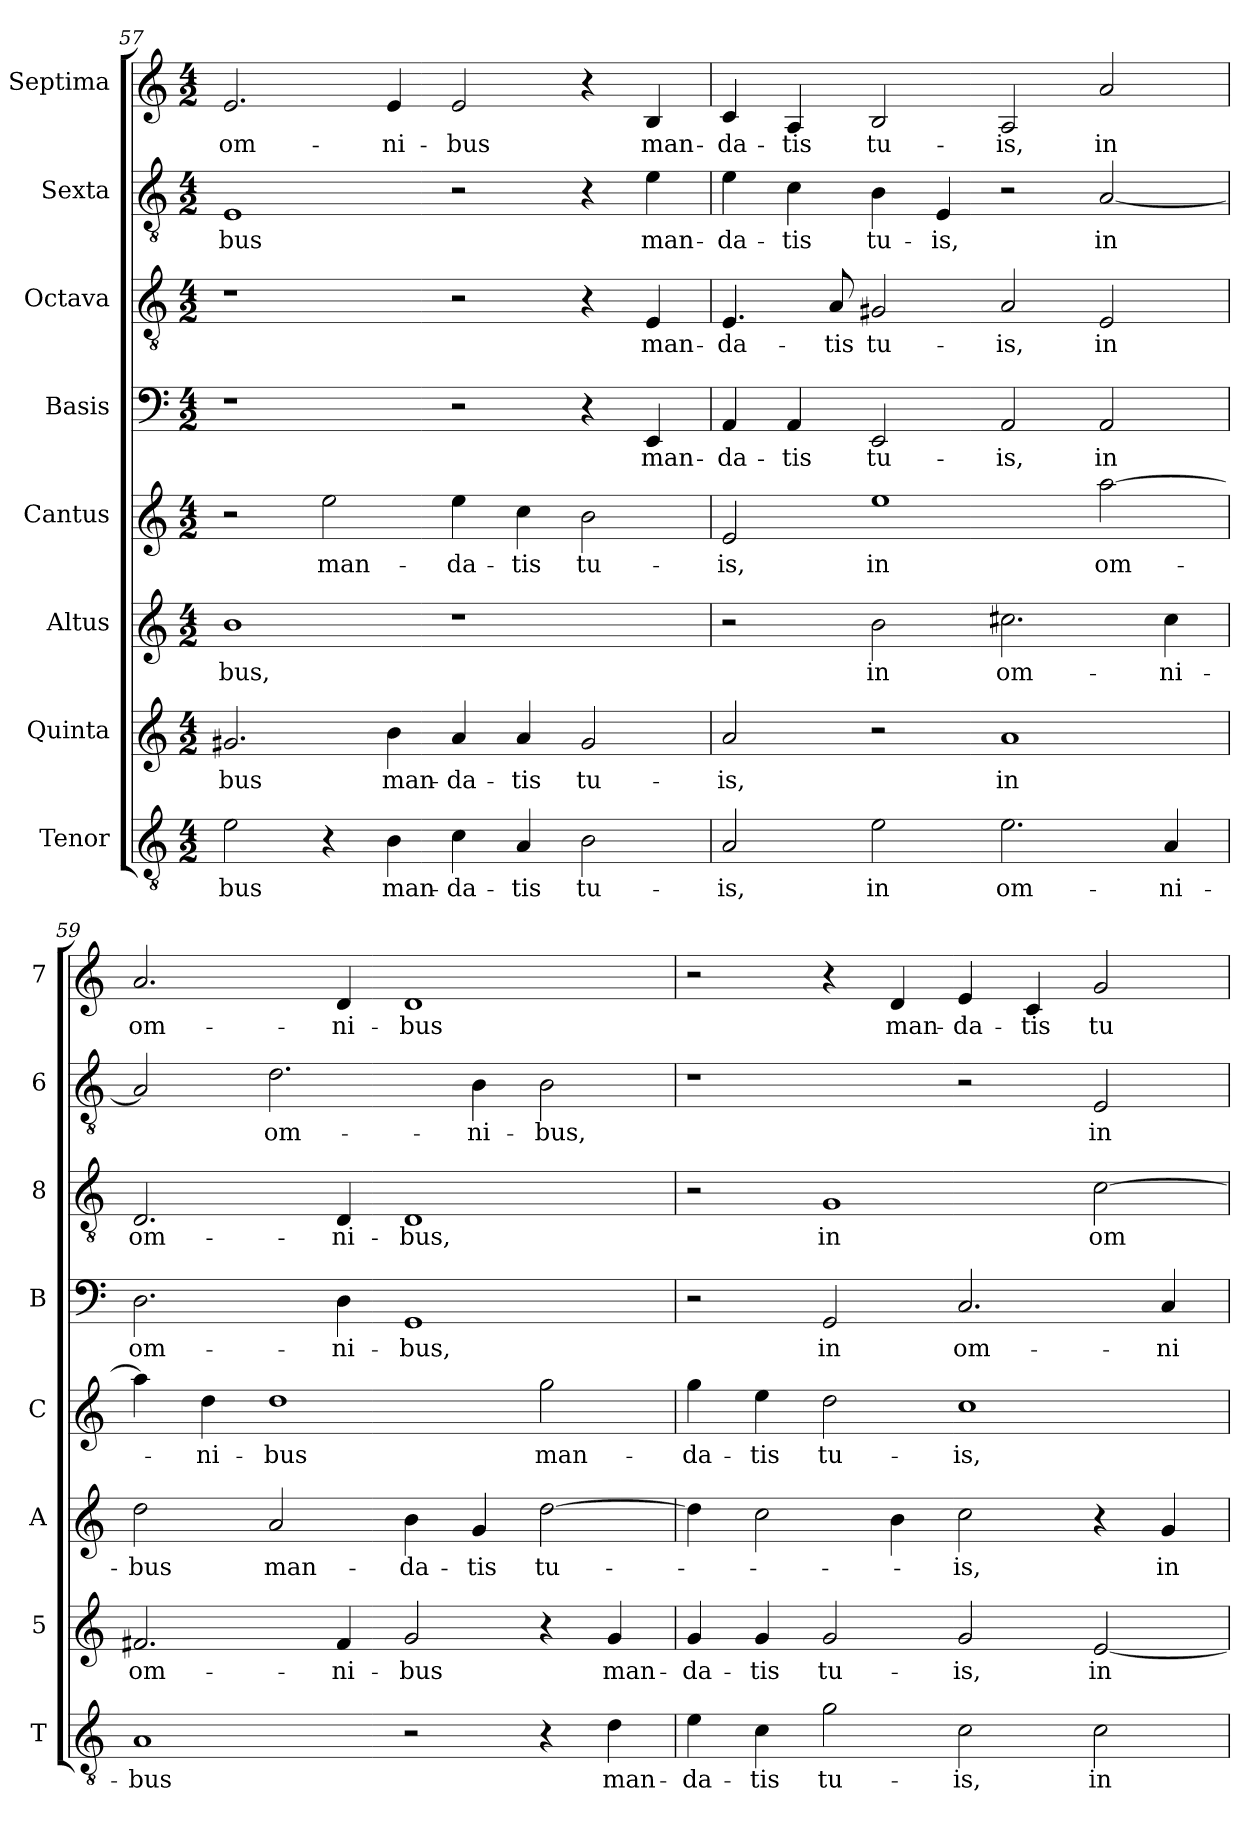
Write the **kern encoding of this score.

**kern	**text	**kern	**text	**kern	**text	**kern	**text	**kern	**text	**kern	**text	**kern	**text	**kern	**text
*part8	*part8	*part7	*part7	*part6	*part6	*part5	*part5	*part4	*part4	*part3	*part3	*part2	*part2	*part1	*part1
*staff8	*staff8	*staff7	*staff7	*staff6	*staff6	*staff5	*staff5	*staff4	*staff4	*staff3	*staff3	*staff2	*staff2	*staff1	*staff1
*I"Tenor	*	*I"Quinta	*	*I"Altus	*	*I"Cantus	*	*I"Basis	*	*I"Octava	*	*I"Sexta	*	*I"Septima	*
*I'T	*	*I'5	*	*I'A	*	*I'C	*	*I'B	*	*I'8	*	*I'6	*	*I'7	*
!!LO:PB:g=z
*clefGv2	*	*clefG2	*	*clefG2	*	*clefG2	*	*clefF4	*	*clefGv2	*	*clefGv2	*	*clefG2	*
*k[]	*	*k[]	*	*k[]	*	*k[]	*	*k[]	*	*k[]	*	*k[]	*	*k[]	*
*C:	*	*C:	*	*C:	*	*C:	*	*C:	*	*C:	*	*C:	*	*C:	*
*M4/2	*	*M4/2	*	*M4/2	*	*M4/2	*	*M4/2	*	*M4/2	*	*M4/2	*	*M4/2	*
=57	=57	=57	=57	=57	=57	=57	=57	=57	=57	=57	=57	=57	=57	=57	=57
!	!LO:LY:b	!	!LO:LY:b	!	!LO:LY:b	!	!	!	!	!	!	!	!LO:LY:b	!	!LO:LY:b
2e\	-bus	2.g#X/	-bus	1b	-bus,	2r	.	1r	.	1r	.	1E	-bus	2.e/	om-
!	!	!	!	!	!	!	!LO:LY:b	!	!	!	!	!	!	!	!
4r	.	.	.	.	.	2ee\	man-	.	.	.	.	.	.	.	.
!	!LO:LY:b	!	!LO:LY:b	!	!	!	!	!	!	!	!	!	!	!	!LO:LY:b
4B\	man-	4b\	man-	.	.	.	.	.	.	.	.	.	.	4e/	-ni-
!	!LO:LY:b	!	!LO:LY:b	!	!	!	!LO:LY:b	!	!	!	!	!	!	!	!LO:LY:b
4c\	-da-	4a/	-da-	1r	.	4ee\	-da-	2r	.	2r	.	2r	.	2e/	-bus
!	!LO:LY:b	!	!LO:LY:b	!	!	!	!LO:LY:b	!	!	!	!	!	!	!	!
4A/	-tis	4a/	-tis	.	.	4cc\	-tis	.	.	.	.	.	.	.	.
!	!LO:LY:b	!	!LO:LY:b	!	!	!	!LO:LY:b	!	!	!	!	!	!	!	!
2B\	tu-	2g#/	tu-	.	.	2b\	tu-	4r	.	4r	.	4r	.	4r	.
!	!	!	!	!	!	!	!	!	!LO:LY:b	!	!LO:LY:b	!	!LO:LY:b	!	!LO:LY:b
.	.	.	.	.	.	.	.	4EE/	man-	4E/	man-	4e\	man-	4B/	man-
=58	=58	=58	=58	=58	=58	=58	=58	=58	=58	=58	=58	=58	=58	=58	=58
!	!LO:LY:b	!	!LO:LY:b	!	!	!	!LO:LY:b	!	!LO:LY:b	!	!LO:LY:b	!	!LO:LY:b	!	!LO:LY:b
2A/	-is,	2a/	-is,	2r	.	2e/	-is,	4AA/	-da-	4.E/	-da-	4e\	-da-	4c/	-da-
!	!	!	!	!	!	!	!	!	!LO:LY:b	!	!	!	!LO:LY:b	!	!LO:LY:b
.	.	.	.	.	.	.	.	4AA/	-tis	.	.	4c\	-tis	4A/	-tis
!	!	!	!	!	!	!	!	!	!	!	!LO:LY:b	!	!	!	!
.	.	.	.	.	.	.	.	.	.	8A/	-tis	.	.	.	.
!	!LO:LY:b	!	!	!	!LO:LY:b	!	!LO:LY:b	!	!LO:LY:b	!	!LO:LY:b	!	!LO:LY:b	!	!LO:LY:b
2e\	in	2r	.	2b\	in	1ee	in	2EE/	tu-	2G#X/	tu-	4B\	tu-	2B/	tu-
!	!	!	!	!	!	!	!	!	!	!	!	!	!LO:LY:b	!	!
.	.	.	.	.	.	.	.	.	.	.	.	4E/	-is,	.	.
!	!LO:LY:b	!	!LO:LY:b	!	!LO:LY:b	!	!	!	!LO:LY:b	!	!LO:LY:b	!	!	!	!LO:LY:b
2.e\	om-	1a	in	2.cc#X\	om-	.	.	2AA/	-is,	2A/	-is,	2r	.	2A/	-is,
!	!	!	!	!	!	!	!LO:LY:b	!	!LO:LY:b	!	!LO:LY:b	!	!LO:LY:b	!	!LO:LY:b
.	.	.	.	.	.	[2aa\	om-	2AA/	in	2E/	in	[2A/	in	2a/	in
!	!LO:LY:b	!	!	!	!LO:LY:b	!	!	!	!	!	!	!	!	!	!
4A/	-ni-	.	.	4cc#\	-ni-	.	.	.	.	.	.	.	.	.	.
=59	=59	=59	=59	=59	=59	=59	=59	=59	=59	=59	=59	=59	=59	=59	=59
!	!LO:LY:b	!	!LO:LY:b	!	!LO:LY:b	!	!	!	!LO:LY:b	!	!LO:LY:b	!	!	!	!LO:LY:b
1A	-bus	2.f#X/	om-	2dd\	-bus	4aa\]	.	2.D\	om-	2.D/	om-	2A/]	.	2.a/	om-
!	!	!	!	!	!	!	!LO:LY:b	!	!	!	!	!	!	!	!
.	.	.	.	.	.	4dd\	-ni-	.	.	.	.	.	.	.	.
!	!	!	!	!	!LO:LY:b	!	!LO:LY:b	!	!	!	!	!	!LO:LY:b	!	!
.	.	.	.	2a/	man-	1dd	-bus	.	.	.	.	2.d\	om-	.	.
!	!	!	!LO:LY:b	!	!	!	!	!	!LO:LY:b	!	!LO:LY:b	!	!	!	!LO:LY:b
.	.	4f#/	-ni-	.	.	.	.	4D\	-ni-	4D/	-ni-	.	.	4d/	-ni-
!	!	!	!LO:LY:b	!	!LO:LY:b	!	!	!	!LO:LY:b	!	!LO:LY:b	!	!	!	!LO:LY:b
2r	.	2g/	-bus	4b\	-da-	.	.	1GG	-bus,	1D	-bus,	.	.	1d	-bus
!	!	!	!	!	!LO:LY:b	!	!	!	!	!	!	!	!LO:LY:b	!	!
.	.	.	.	4g/	-tis	.	.	.	.	.	.	4B\	-ni-	.	.
!	!	!	!	!	!LO:LY:b	!	!LO:LY:b	!	!	!	!	!	!LO:LY:b	!	!
4r	.	4r	.	[2dd\	tu-	2gg\	man-	.	.	.	.	2B\	-bus,	.	.
!	!LO:LY:b	!	!LO:LY:b	!	!	!	!	!	!	!	!	!	!	!	!
4d\	man-	4g/	man-	.	.	.	.	.	.	.	.	.	.	.	.
=60	=60	=60	=60	=60	=60	=60	=60	=60	=60	=60	=60	=60	=60	=60	=60
!	!LO:LY:b	!	!LO:LY:b	!	!	!	!LO:LY:b	!	!	!	!	!	!	!	!
4e\	-da-	4g/	-da-	4dd\]	.	4gg\	-da-	2r	.	2r	.	1r	.	2r	.
!	!LO:LY:b	!	!LO:LY:b	!	!	!	!LO:LY:b	!	!	!	!	!	!	!	!
4c\	-tis	4g/	-tis	2cc\	.	4ee\	-tis	.	.	.	.	.	.	.	.
!	!LO:LY:b	!	!LO:LY:b	!	!	!	!LO:LY:b	!	!LO:LY:b	!	!LO:LY:b	!	!	!	!
2g\	tu-	2g/	tu-	.	.	2dd\	tu-	2GG/	in	1G	in	.	.	4r	.
!	!	!	!	!	!	!	!	!	!	!	!	!	!	!	!LO:LY:b
.	.	.	.	4b\	.	.	.	.	.	.	.	.	.	4d/	man-
!	!LO:LY:b	!	!LO:LY:b	!	!LO:LY:b	!	!LO:LY:b	!	!LO:LY:b	!	!	!	!	!	!LO:LY:b
2c\	-is,	2g/	-is,	2cc\	-is,	1cc	-is,	2.C/	om-	.	.	2r	.	4e/	-da-
!	!	!	!	!	!	!	!	!	!	!	!	!	!	!	!LO:LY:b
.	.	.	.	.	.	.	.	.	.	.	.	.	.	4c/	-tis
!	!LO:LY:b	!	!LO:LY:b	!	!	!	!	!	!	!	!LO:LY:b	!	!LO:LY:b	!	!LO:LY:b
2c\	in	[2e/	in	4r	.	.	.	.	.	[2c\	om-	2E/	in	2g/	tu-
!	!	!	!	!	!LO:LY:b	!	!	!	!LO:LY:b	!	!	!	!	!	!
.	.	.	.	4g/	in	.	.	4C/	-ni-	.	.	.	.	.	.
=	=	=	=	=	=	=	=	=	=	=	=	=	=	=	=
*-	*-	*-	*-	*-	*-	*-	*-	*-	*-	*-	*-	*-	*-	*-	*-
